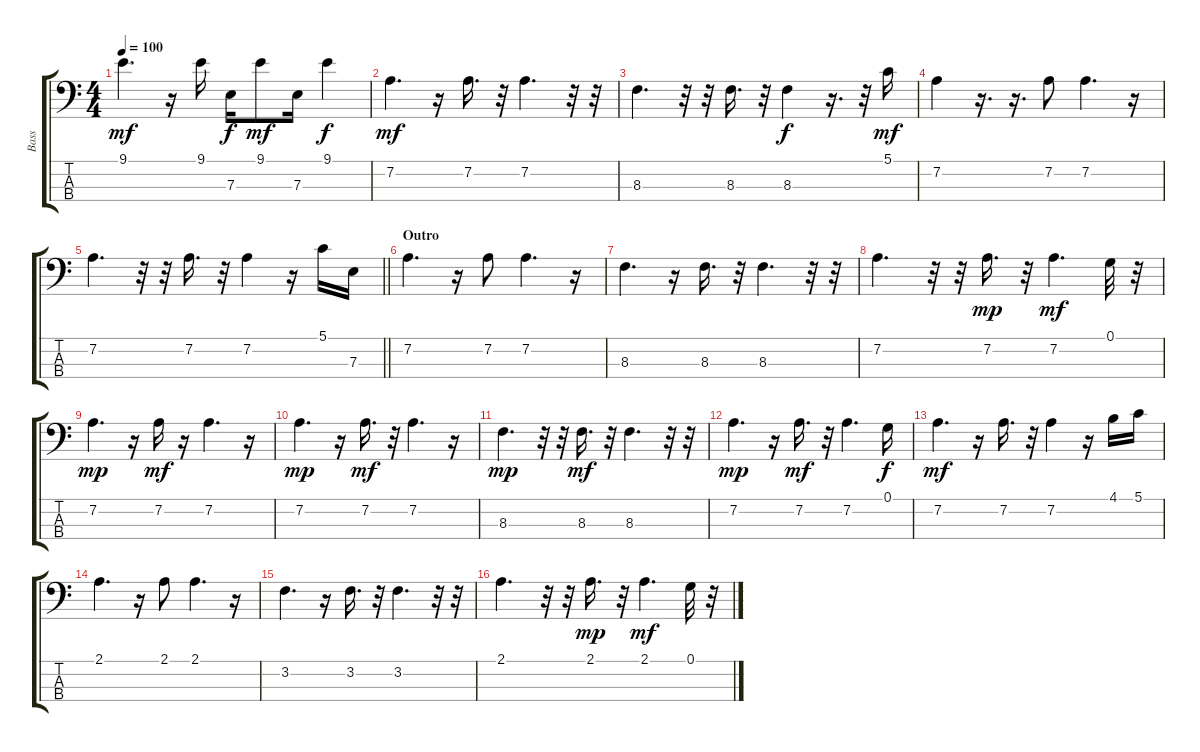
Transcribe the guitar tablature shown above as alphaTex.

\track ("Bass" "Bass") {instrument electricbassfinger}
\staff {score tabs}
\tuning (G2 D2 A1 E1) {hide}
\ts (4 4)
\tempo 100
\clef f4
\ks c
9.1.4{d dy mf} r.16 9.1.16 7.3.16{dy f} 9.1.8{dy mf} 7.3.16 9.1.4{dy f} |
7.2.4{d dy mf} r.16 7.2.16{d} r.32 7.2.4{d} r.32 r.32 |
8.3.4{d} r.32 r.32 8.3.16{d} r.32 8.3.4{dy f} r.16{d} r.32 5.1.16{dy mf} |
7.2.4 r.16{d} r.16{d} 7.2.8 7.2.4{d} r.16 |
\barLineRight lightlight
7.2.4{d} r.32 r.32 7.2.16{d} r.32 7.2.4 r.16 5.1.16 7.3.16 |
\section ("" "Outro")
7.2.4{d} r.16 7.2.8 7.2.4{d} r.16 |
8.3.4{d} r.16 8.3.16{d} r.32 8.3.4{d} r.32 r.32 |
7.2.4{d} r.32 r.32 7.2.16{d dy mp} r.32 7.2.4{d dy mf} 0.1.32 r.32 |
7.2.4{d dy mp} r.16 7.2.16{dy mf} r.16 7.2.4{d} r.16 |
7.2.4{d dy mp} r.16 7.2.16{d dy mf} r.32 7.2.4{d} r.16 |
8.3.4{d dy mp} r.32 r.32 8.3.16{d dy mf} r.32 8.3.4{d} r.32 r.32 |
7.2.4{d dy mp} r.16 7.2.16{d dy mf} r.32 7.2.4{d} 0.1.16{dy f} |
7.2.4{d dy mf} r.16 7.2.16{d} r.32 7.2.4 r.16 4.1.16 5.1.16 |
2.1.4{d} r.16 2.1.8 2.1.4{d} r.16 |
3.2.4{d} r.16 3.2.16{d} r.32 3.2.4{d} r.32 r.32 |
2.1.4{d} r.32 r.32 2.1.16{d dy mp} r.32 2.1.4{d dy mf} 0.1.32 r.32
